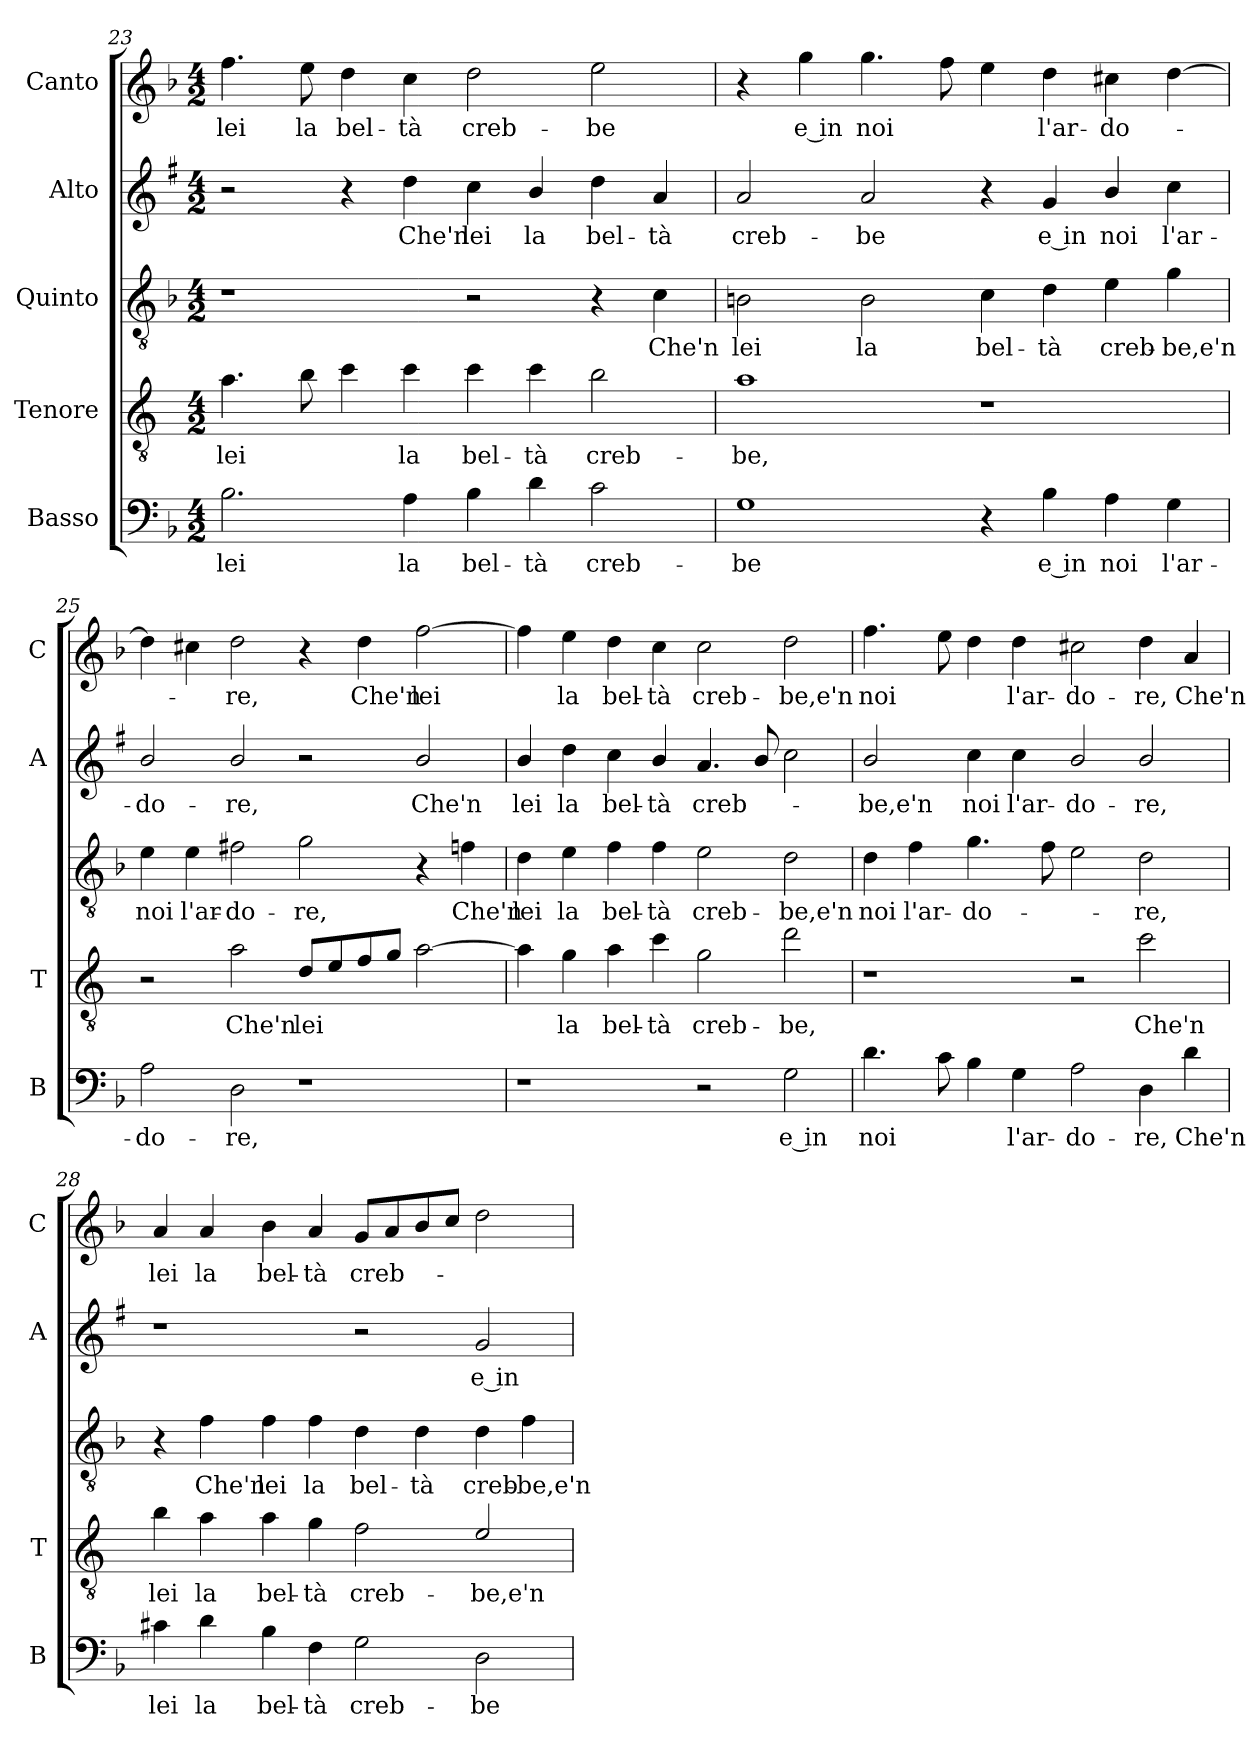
**kern	**text	**kern	**text	**kern	**text	**kern	**text	**kern	**text
*part5	*part5	*part4	*part4	*part3	*part3	*part2	*part2	*part1	*part1
*staff5	*staff5	*staff4	*staff4	*staff3	*staff3	*staff2	*staff2	*staff1	*staff1
*I"Basso	*	*I"Tenore	*	*I"Quinto	*	*I"Alto	*	*I"Canto	*
*I'B	*	*I'T	*	*	*	*I'A	*	*I'C	*
*clefF4	*	*clefGv2	*	*clefGv2	*	*clefG2	*	*clefG2	*
*	*	*ITrd4c7	*	*	*	*ITrd1c2	*	*	*
*k[b-]	*	*k[b-]	*	*k[b-]	*	*k[b-]	*	*k[b-]	*
*F:	*	*F:	*	*F:	*	*F:	*	*F:	*
*M4/2	*	*M4/2	*	*M4/2	*	*M4/2	*	*M4/2	*
=23	=23	=23	=23	=23	=23	=23	=23	=23	=23
!	!LO:LY:b	!	!LO:LY:b	!	!	!	!	!	!LO:LY:b
2.B-\	lei	4.d\	lei	1r	.	2r	.	4.ff\	lei
!	!	!	!	!	!	!	!	!	!LO:LY:b
.	.	8e\	.	.	.	.	.	8ee\	la
!	!	!	!	!	!	!	!	!	!LO:LY:b
.	.	4f\	.	.	.	4r	.	4dd\	bel-
!	!LO:LY:b	!	!LO:LY:b	!	!	!	!LO:LY:b	!	!LO:LY:b
4A\	la	4f\	la	.	.	4cc\	Che'n	4cc\	-tà
!	!LO:LY:b	!	!LO:LY:b	!	!	!	!LO:LY:b	!	!LO:LY:b
4B-\	bel-	4f\	bel-	2r	.	4b-\	lei	2dd\	creb-
!	!LO:LY:b	!	!LO:LY:b	!	!	!	!LO:LY:b	!	!
4d\	-tà	4f\	-tà	.	.	4a/	la	.	.
!	!LO:LY:b	!	!LO:LY:b	!	!	!	!LO:LY:b	!	!LO:LY:b
2c\	creb-	2e\	creb-	4r	.	4cc\	bel-	2ee\	-be
!	!	!	!	!	!LO:LY:b	!	!LO:LY:b	!	!
.	.	.	.	4c\	Che'n	4g/	-tà	.	.
=24	=24	=24	=24	=24	=24	=24	=24	=24	=24
!	!LO:LY:b	!	!LO:LY:b	!	!LO:LY:b	!	!LO:LY:b	!	!
1G	-be	1d	-be,	2Bn\	lei	2g/	creb-	4r	.
!	!	!	!	!	!	!	!	!	!LO:LY:b
.	.	.	.	.	.	.	.	4gg\	e in
!	!	!	!	!	!LO:LY:b	!	!LO:LY:b	!	!LO:LY:b
.	.	.	.	2B\	la	2g/	-be	4.gg\	noi
.	.	.	.	.	.	.	.	8ff\	.
!	!	!	!	!	!LO:LY:b	!	!	!	!
4r	.	1r	.	4c\	bel-	4r	.	4ee\	.
!	!LO:LY:b	!	!	!	!LO:LY:b	!	!LO:LY:b	!	!LO:LY:b
4B-\	e in	.	.	4d\	-tà	4f/	e in	4dd\	l'ar-
!	!LO:LY:b	!	!	!	!LO:LY:b	!	!LO:LY:b	!	!LO:LY:b
4A\	noi	.	.	4e\	creb-	4a/	noi	4cc#X\	-do-
!	!LO:LY:b	!	!	!	!LO:LY:b	!	!LO:LY:b	!	!
4G\	l'ar-	.	.	4g\	-be,e'n	4b-\	l'ar-	[4dd\	.
!!LO:PB:g=z
=25	=25	=25	=25	=25	=25	=25	=25	=25	=25
!	!LO:LY:b	!	!	!	!LO:LY:b	!	!LO:LY:b	!	!
2A\	-do-	2r	.	4e\	noi	2a/	-do-	4dd\]	.
!	!	!	!	!	!LO:LY:b	!	!	!	!
.	.	.	.	4e\	l'ar-	.	.	4cc#X\	.
!	!LO:LY:b	!	!LO:LY:b	!	!LO:LY:b	!	!LO:LY:b	!	!LO:LY:b
2D\	-re,	2d\	Che'n	2f#X\	-do-	2a/	-re,	2dd\	-re,
!	!	!	!LO:LY:b	!	!LO:LY:b	!	!	!	!
1r	.	8G/L	lei	2g\	-re,	2r	.	4r	.
.	.	8A/	.	.	.	.	.	.	.
!	!	!	!	!	!	!	!	!	!LO:LY:b
.	.	8B-/	.	.	.	.	.	4dd\	Che'n
.	.	8c/J	.	.	.	.	.	.	.
!	!	!	!	!	!	!	!LO:LY:b	!	!LO:LY:b
.	.	[2d\	.	4r	.	2a/	Che'n	[2ff\	lei
!	!	!	!	!	!LO:LY:b	!	!	!	!
.	.	.	.	4fn\	Che'n	.	.	.	.
=26	=26	=26	=26	=26	=26	=26	=26	=26	=26
!	!	!	!	!	!LO:LY:b	!	!LO:LY:b	!	!
1r	.	4d\]	.	4d\	lei	4a/	lei	4ff\]	.
!	!	!	!LO:LY:b	!	!LO:LY:b	!	!LO:LY:b	!	!LO:LY:b
.	.	4c\	la	4e\	la	4cc\	la	4ee\	la
!	!	!	!LO:LY:b	!	!LO:LY:b	!	!LO:LY:b	!	!LO:LY:b
.	.	4d\	bel-	4f\	bel-	4b-\	bel-	4dd\	bel-
!	!	!	!LO:LY:b	!	!LO:LY:b	!	!LO:LY:b	!	!LO:LY:b
.	.	4f\	-tà	4f\	-tà	4a/	-tà	4cc\	-tà
!	!	!	!LO:LY:b	!	!LO:LY:b	!	!LO:LY:b	!	!LO:LY:b
2r	.	2c\	creb-	2e\	creb-	4.g/	creb-	2cc\	creb-
.	.	.	.	.	.	8a/	.	.	.
!	!LO:LY:b	!	!LO:LY:b	!	!LO:LY:b	!	!	!	!LO:LY:b
2G\	e in	2g\	-be,	2d\	-be,e'n	2b-\	.	2dd\	-be,e'n
=27	=27	=27	=27	=27	=27	=27	=27	=27	=27
!	!LO:LY:b	!	!	!	!LO:LY:b	!	!LO:LY:b	!	!LO:LY:b
4.d\	noi	1r	.	4d\	noi	2a/	-be,e'n	4.ff\	noi
!	!	!	!	!	!LO:LY:b	!	!	!	!
.	.	.	.	4f\	l'ar-	.	.	.	.
8c\	.	.	.	.	.	.	.	8ee\	.
!	!	!	!	!	!LO:LY:b	!	!LO:LY:b	!	!
4B-\	.	.	.	4.g\	-do-	4b-\	noi	4dd\	.
!	!LO:LY:b	!	!	!	!	!	!LO:LY:b	!	!LO:LY:b
4G\	l'ar-	.	.	.	.	4b-\	l'ar-	4dd\	l'ar-
.	.	.	.	8f\	.	.	.	.	.
!	!LO:LY:b	!	!	!	!	!	!LO:LY:b	!	!LO:LY:b
2A\	-do-	2r	.	2e\	.	2a/	-do-	2cc#X\	-do-
!	!LO:LY:b	!	!LO:LY:b	!	!LO:LY:b	!	!LO:LY:b	!	!LO:LY:b
4D\	-re,	2f\	Che'n	2d\	-re,	2a/	-re,	4dd\	-re,
!	!LO:LY:b	!	!	!	!	!	!	!	!LO:LY:b
4d\	Che'n	.	.	.	.	.	.	4a/	Che'n
!!LO:LB:g=z
=28	=28	=28	=28	=28	=28	=28	=28	=28	=28
!	!LO:LY:b	!	!LO:LY:b	!	!	!	!	!	!LO:LY:b
4c#X\	lei	4e\	lei	4r	.	1r	.	4a/	lei
!	!LO:LY:b	!	!LO:LY:b	!	!LO:LY:b	!	!	!	!LO:LY:b
4d\	la	4d\	la	4f\	Che'n	.	.	4a/	la
!	!LO:LY:b	!	!LO:LY:b	!	!LO:LY:b	!	!	!	!LO:LY:b
4B-\	bel-	4d\	bel-	4f\	lei	.	.	4b-\	bel-
!	!LO:LY:b	!	!LO:LY:b	!	!LO:LY:b	!	!	!	!LO:LY:b
4F\	-tà	4c\	-tà	4f\	la	.	.	4a/	-tà
!	!LO:LY:b	!	!LO:LY:b	!	!LO:LY:b	!	!	!	!LO:LY:b
2G\	creb-	2B-\	creb-	4d\	bel-	2r	.	8g/L	creb-
.	.	.	.	.	.	.	.	8a/	.
!	!	!	!	!	!LO:LY:b	!	!	!	!
.	.	.	.	4d\	-tà	.	.	8b-/	.
.	.	.	.	.	.	.	.	8cc/J	.
!	!LO:LY:b	!	!LO:LY:b	!	!LO:LY:b	!	!LO:LY:b	!	!
2D\	-be	2A/	-be,e'n	4d\	creb-	2f/	e in	2dd\	.
!	!	!	!	!	!LO:LY:b	!	!	!	!
.	.	.	.	4f\	-be,e'n	.	.	.	.
=	=	=	=	=	=	=	=	=	=
*-	*-	*-	*-	*-	*-	*-	*-	*-	*-
